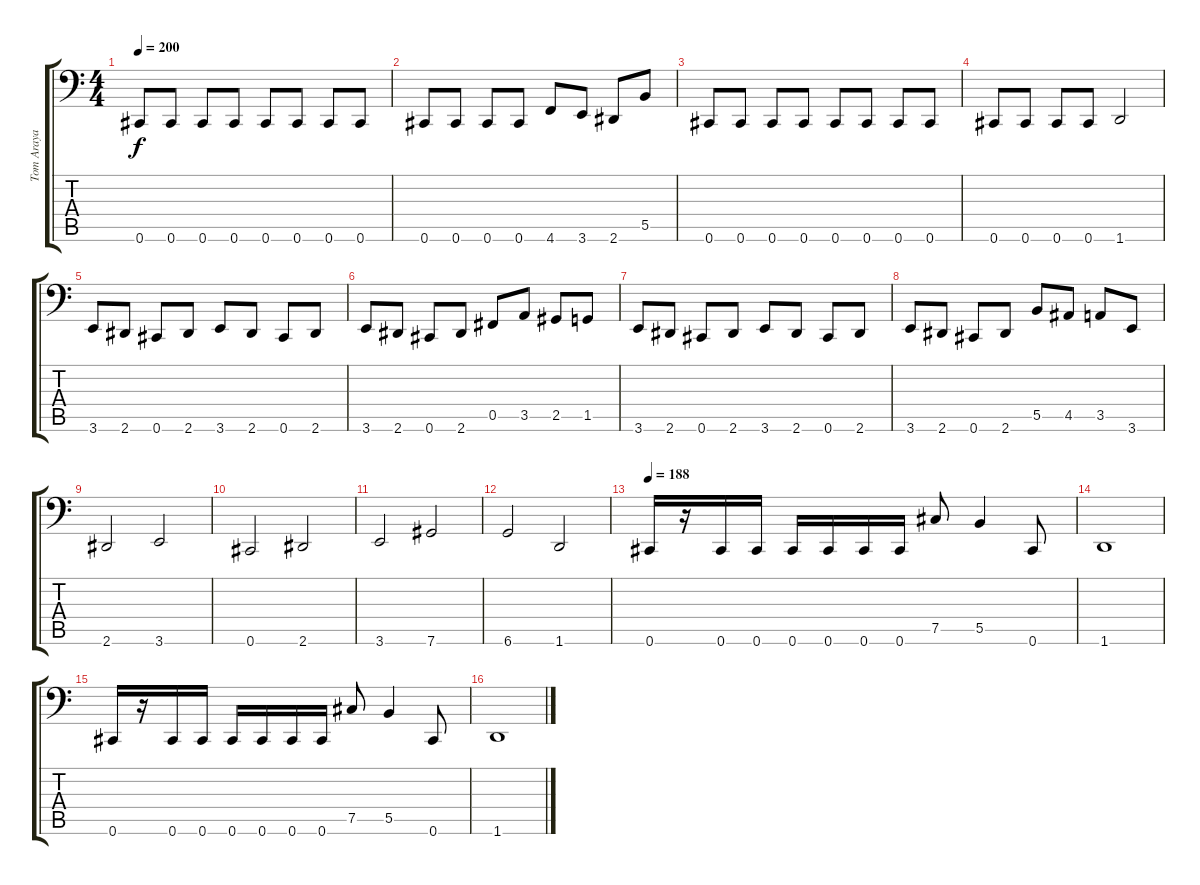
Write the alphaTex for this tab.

\track ("Tom Araya" "Tom Araya") {instrument electricbasspick}
\staff {score tabs}
\tuning (Db3 Ab2 E2 B1 Gb1 Db1) {hide}
\ts (4 4)
\tempo 200
\clef f4
\ks c
0.6.8{dy f} 0.6.8 0.6.8 0.6.8 0.6.8 0.6.8 0.6.8 0.6.8 |
0.6.8 0.6.8 0.6.8 0.6.8 4.6.8 3.6.8 2.6.8 5.5.8 |
0.6.8 0.6.8 0.6.8 0.6.8 0.6.8 0.6.8 0.6.8 0.6.8 |
0.6.8 0.6.8 0.6.8 0.6.8 1.6.2 |
3.6.8 2.6.8 0.6.8 2.6.8 3.6.8 2.6.8 0.6.8 2.6.8 |
3.6.8 2.6.8 0.6.8 2.6.8 0.5.8 3.5.8 2.5.8 1.5.8 |
3.6.8 2.6.8 0.6.8 2.6.8 3.6.8 2.6.8 0.6.8 2.6.8 |
3.6.8 2.6.8 0.6.8 2.6.8 5.5.8 4.5.8 3.5.8 3.6.8 |
2.6.2 3.6.2 |
0.6.2 2.6.2 |
3.6.2 7.6.2 |
6.6.2 1.6.2 |
\tempo 188
0.6.16 r.16 0.6.16 0.6.16 0.6.16 0.6.16 0.6.16 0.6.16 7.5.8 5.5.4 0.6.8 |
1.6.1 |
0.6.16 r.16 0.6.16 0.6.16 0.6.16 0.6.16 0.6.16 0.6.16 7.5.8 5.5.4 0.6.8 |
1.6.1
